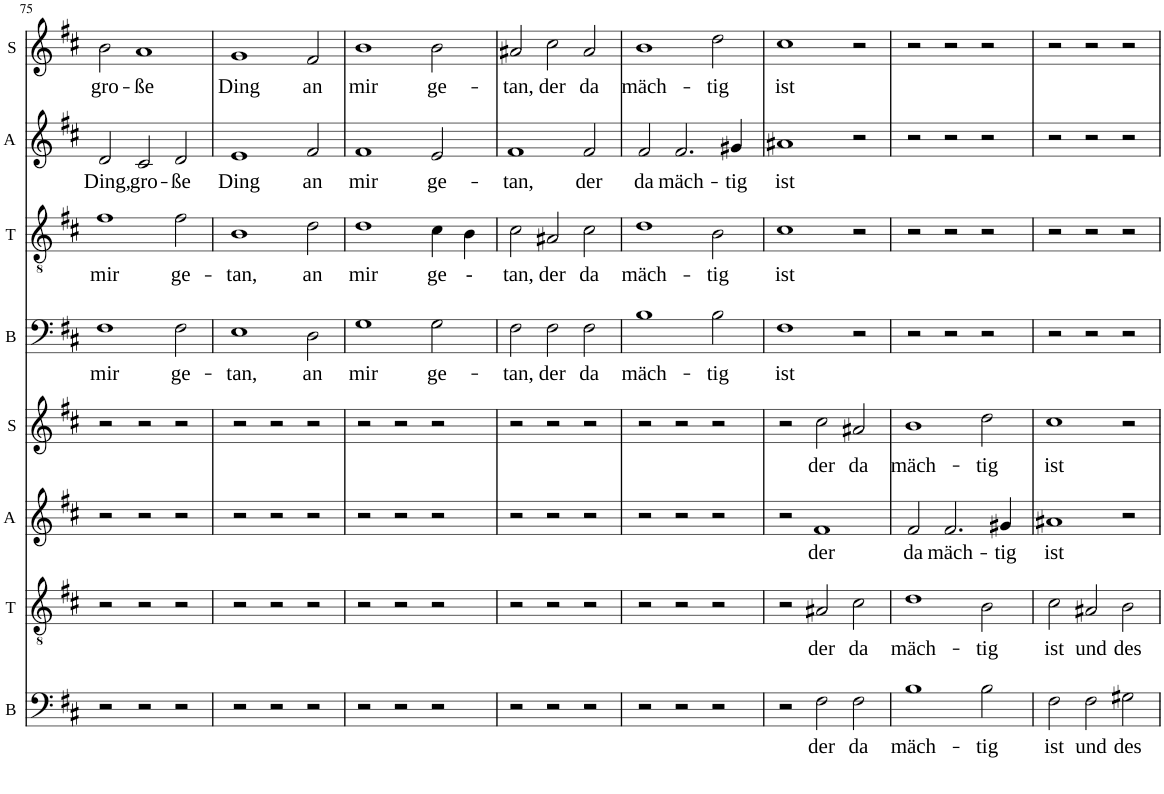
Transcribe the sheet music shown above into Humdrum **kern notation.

**kern	**text	**kern	**text	**kern	**text	**kern	**text	**kern	**text	**kern	**text	**kern	**text	**kern	**text
*part8	*part8	*part7	*part7	*part6	*part6	*part5	*part5	*part4	*part4	*part3	*part3	*part2	*part2	*part1	*part1
*staff8	*staff8	*staff7	*staff7	*staff6	*staff6	*staff5	*staff5	*staff4	*staff4	*staff3	*staff3	*staff2	*staff2	*staff1	*staff1
*I"B	*	*I"T	*	*I"A	*	*I"S	*	*I"B	*	*I"T	*	*I"A	*	*I"S	*
*I'B	*	*I'T	*	*I'A	*	*I'S	*	*I'B	*	*I'T	*	*I'A	*	*I'S	*
!!LO:PB:g=z
*clefF4	*	*clefGv2	*	*clefG2	*	*clefG2	*	*clefF4	*	*clefGv2	*	*clefG2	*	*clefG2	*
*k[f#c#]	*	*k[f#c#]	*	*k[f#c#]	*	*k[f#c#]	*	*k[f#c#]	*	*k[f#c#]	*	*k[f#c#]	*	*k[f#c#]	*
*M3/2	*	*M3/2	*	*M3/2	*	*M3/2	*	*M3/2	*	*M3/2	*	*M3/2	*	*M3/2	*
=75	=75	=75	=75	=75	=75	=75	=75	=75	=75	=75	=75	=75	=75	=75	=75
!	!	!	!	!	!	!	!	!	!LO:LY:b	!	!LO:LY:b	!	!LO:LY:b	!	!LO:LY:b
2r	.	2r	.	2r	.	2r	.	1F#	mir	1f#	mir	2d/	Ding,	2b\	gro-
!	!	!	!	!	!	!	!	!	!	!	!	!	!LO:LY:b	!	!LO:LY:b
2r	.	2r	.	2r	.	2r	.	.	.	.	.	2c#/	gro-	1a	ße
!	!	!	!	!	!	!	!	!	!LO:LY:b	!	!LO:LY:b	!	!LO:LY:b	!	!
2r	.	2r	.	2r	.	2r	.	2F#\	ge-	2f#\	ge-	2d/	ße	.	.
=76	=76	=76	=76	=76	=76	=76	=76	=76	=76	=76	=76	=76	=76	=76	=76
!	!	!	!	!	!	!	!	!	!LO:LY:b	!	!LO:LY:b	!	!LO:LY:b	!	!LO:LY:b
2r	.	2r	.	2r	.	2r	.	1E	tan,	1B	tan,	1e	Ding	1g	Ding
2r	.	2r	.	2r	.	2r	.	.	.	.	.	.	.	.	.
!	!	!	!	!	!	!	!	!	!LO:LY:b	!	!LO:LY:b	!	!LO:LY:b	!	!LO:LY:b
2r	.	2r	.	2r	.	2r	.	2D\	an	2d\	an	2f#/	an	2f#/	an
=77	=77	=77	=77	=77	=77	=77	=77	=77	=77	=77	=77	=77	=77	=77	=77
!	!	!	!	!	!	!	!	!	!LO:LY:b	!	!LO:LY:b	!	!LO:LY:b	!	!LO:LY:b
2r	.	2r	.	2r	.	2r	.	1G	mir	1d	mir	1f#	mir	1b	mir
2r	.	2r	.	2r	.	2r	.	.	.	.	.	.	.	.	.
!	!	!	!	!	!	!	!	!	!LO:LY:b	!	!LO:LY:b	!	!LO:LY:b	!	!LO:LY:b
2r	.	2r	.	2r	.	2r	.	2G\	ge-	4c#\	ge	2e/	ge-	2b\	ge-
!	!	!	!	!	!	!	!	!	!	!	!LO:LY:b	!	!	!	!
.	.	.	.	.	.	.	.	.	.	4B\	-	.	.	.	.
=78	=78	=78	=78	=78	=78	=78	=78	=78	=78	=78	=78	=78	=78	=78	=78
!	!	!	!	!	!	!	!	!	!LO:LY:b	!	!LO:LY:b	!	!LO:LY:b	!	!LO:LY:b
2r	.	2r	.	2r	.	2r	.	2F#\	tan,	2c#\	tan,	1f#	tan,	2a#X/	tan,
!	!	!	!	!	!	!	!	!	!LO:LY:b	!	!LO:LY:b	!	!	!	!LO:LY:b
2r	.	2r	.	2r	.	2r	.	2F#\	der	2A#X/	der	.	.	2cc#\	der
!	!	!	!	!	!	!	!	!	!LO:LY:b	!	!LO:LY:b	!	!LO:LY:b	!	!LO:LY:b
2r	.	2r	.	2r	.	2r	.	2F#\	da	2c#\	da	2f#/	der	2a#/	da
=79	=79	=79	=79	=79	=79	=79	=79	=79	=79	=79	=79	=79	=79	=79	=79
!	!	!	!	!	!	!	!	!	!LO:LY:b	!	!LO:LY:b	!	!LO:LY:b	!	!LO:LY:b
2r	.	2r	.	2r	.	2r	.	1B	mäch-	1d	mäch-	2f#/	da	1b	mäch-
!	!	!	!	!	!	!	!	!	!	!	!	!	!LO:LY:b	!	!
2r	.	2r	.	2r	.	2r	.	.	.	.	.	2.f#/	mäch-	.	.
!	!	!	!	!	!	!	!	!	!LO:LY:b	!	!LO:LY:b	!	!	!	!LO:LY:b
2r	.	2r	.	2r	.	2r	.	2B\	tig	2B\	tig	.	.	2dd\	tig
!	!	!	!	!	!	!	!	!	!	!	!	!	!LO:LY:b	!	!
.	.	.	.	.	.	.	.	.	.	.	.	4g#X/	tig	.	.
=80	=80	=80	=80	=80	=80	=80	=80	=80	=80	=80	=80	=80	=80	=80	=80
!	!	!	!	!	!	!	!	!	!LO:LY:b	!	!LO:LY:b	!	!LO:LY:b	!	!LO:LY:b
2r	.	2r	.	2r	.	2r	.	1F#	ist	1c#	ist	1a#X	ist	1cc#	ist
!	!LO:LY:b	!	!LO:LY:b	!	!LO:LY:b	!	!LO:LY:b	!	!	!	!	!	!	!	!
2F#\	der	2A#X/	der	1f#	der	2cc#\	der	.	.	.	.	.	.	.	.
!	!LO:LY:b	!	!LO:LY:b	!	!	!	!LO:LY:b	!	!	!	!	!	!	!	!
2F#\	da	2c#\	da	.	.	2a#X/	da	2r	.	2r	.	2r	.	2r	.
=81	=81	=81	=81	=81	=81	=81	=81	=81	=81	=81	=81	=81	=81	=81	=81
!	!LO:LY:b	!	!LO:LY:b	!	!LO:LY:b	!	!LO:LY:b	!	!	!	!	!	!	!	!
1B	mäch-	1d	mäch-	2f#/	da	1b	mäch-	2r	.	2r	.	2r	.	2r	.
!	!	!	!	!	!LO:LY:b	!	!	!	!	!	!	!	!	!	!
.	.	.	.	2.f#/	mäch-	.	.	2r	.	2r	.	2r	.	2r	.
!	!LO:LY:b	!	!LO:LY:b	!	!	!	!LO:LY:b	!	!	!	!	!	!	!	!
2B\	tig	2B\	tig	.	.	2dd\	tig	2r	.	2r	.	2r	.	2r	.
!	!	!	!	!	!LO:LY:b	!	!	!	!	!	!	!	!	!	!
.	.	.	.	4g#X/	tig	.	.	.	.	.	.	.	.	.	.
=82	=82	=82	=82	=82	=82	=82	=82	=82	=82	=82	=82	=82	=82	=82	=82
!	!LO:LY:b	!	!LO:LY:b	!	!LO:LY:b	!	!LO:LY:b	!	!	!	!	!	!	!	!
2F#\	ist	2c#\	ist	1a#X	ist	1cc#	ist	2r	.	2r	.	2r	.	2r	.
!	!LO:LY:b	!	!LO:LY:b	!	!	!	!	!	!	!	!	!	!	!	!
2F#\	und	2A#X/	und	.	.	.	.	2r	.	2r	.	2r	.	2r	.
!	!LO:LY:b	!	!LO:LY:b	!	!	!	!	!	!	!	!	!	!	!	!
2G#X\	des	2B\	des	2r	.	2r	.	2r	.	2r	.	2r	.	2r	.
=	=	=	=	=	=	=	=	=	=	=	=	=	=	=	=
*-	*-	*-	*-	*-	*-	*-	*-	*-	*-	*-	*-	*-	*-	*-	*-
